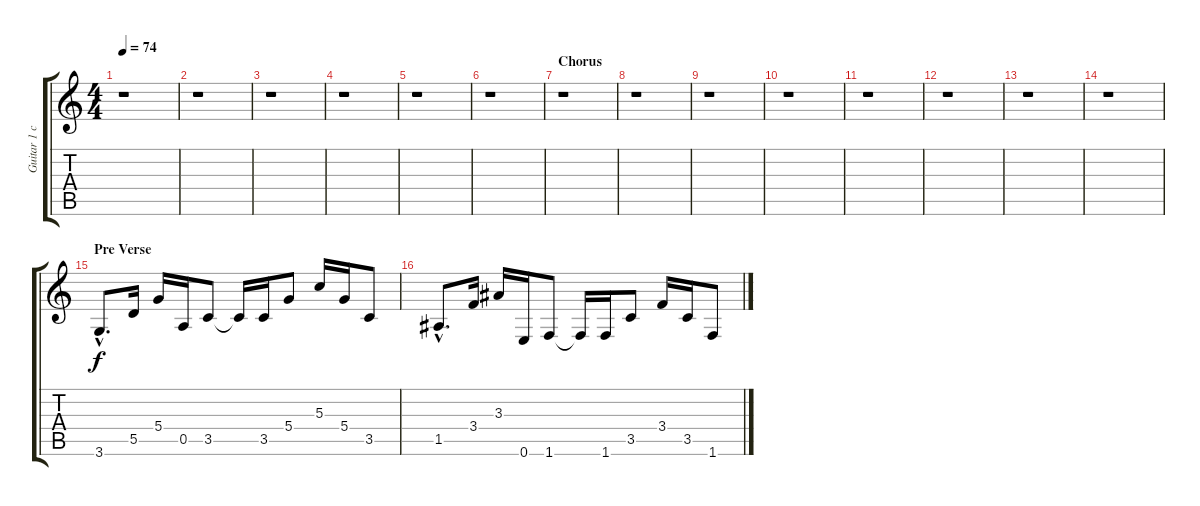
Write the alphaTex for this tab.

\track ("Guitar 1 clean" "Guitar 1 c") {instrument electricguitarclean}
\staff {score tabs}
\tuning (E4 B3 G3 D3 A2 E2) {hide}
\ts (4 4)
\tempo 74
\clef g2
\ks c
r.1{dy f} |
r.1 |
r.1 |
r.1 |
r.1 |
r.1 |
\section ("" "Chorus")
r.1 |
r.1 |
r.1 |
r.1 |
r.1 |
r.1 |
r.1 |
r.1 |
\section ("" "Pre Verse")
3.6{hac}.8{d} 5.5.16 5.4.16 0.5.16 3.5.8 3.5{t}.16 3.5.16 5.4.8 5.3.16 5.4.16 3.5.8 |
1.5{hac}.8{d} 3.4.16 3.3.16 0.6.16 1.6.8 1.6{t}.16 1.6.16 3.5.8 3.4.16 3.5.16 1.6.8
